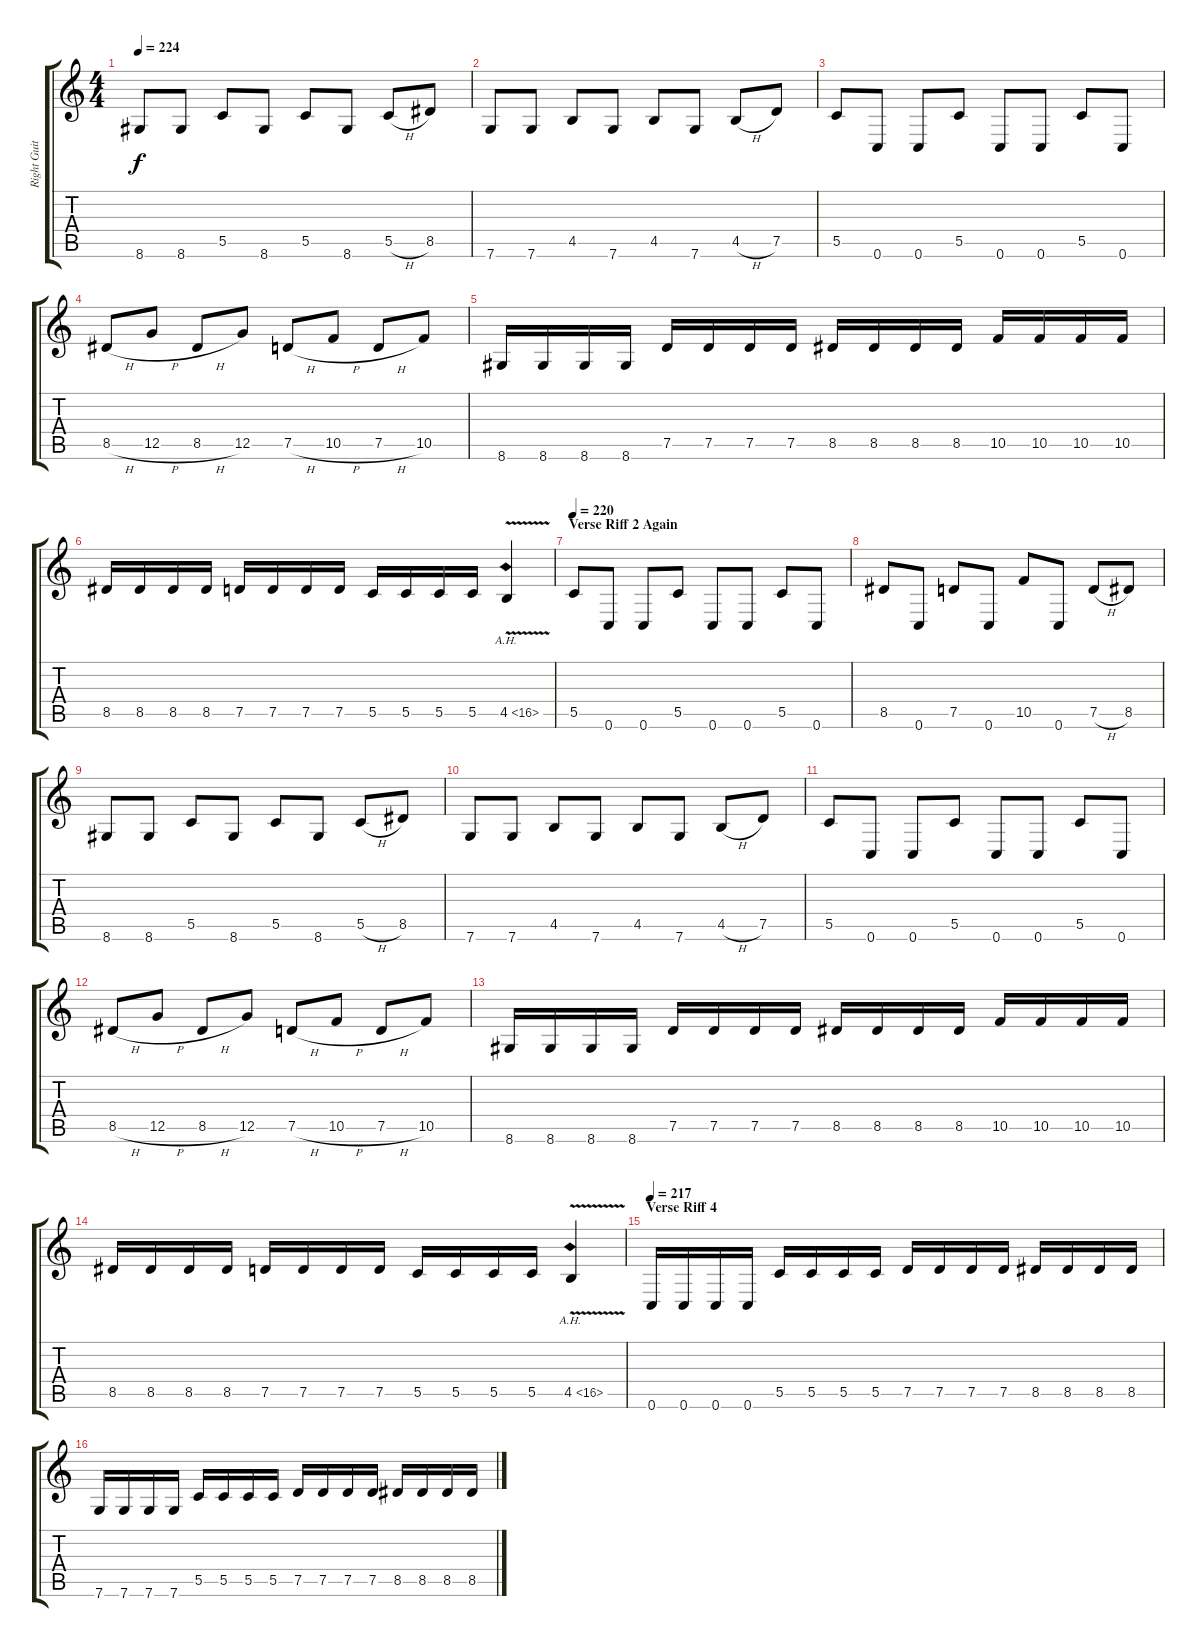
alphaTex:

\track ("Right Guitar" "Right Guit") {instrument distortionguitar}
\staff {score tabs}
\tuning (D4 A3 F3 C3 G2 C2) {hide}
\ts (4 4)
\tempo 224
\clef g2
\ks c
8.6.8{dy f} 8.6.8 5.5.8 8.6.8 5.5.8 8.6.8 5.5{h}.8 8.5.8 |
7.6.8 7.6.8 4.5.8 7.6.8 4.5.8 7.6.8 4.5{h}.8 7.5.8 |
5.5.8 0.6.8 0.6.8 5.5.8 0.6.8 0.6.8 5.5.8 0.6.8 |
8.5{h}.8 12.5{h}.8 8.5{h}.8 12.5.8 7.5{h}.8 10.5{h}.8 7.5{h}.8 10.5.8 |
8.6.16 8.6.16 8.6.16 8.6.16 7.5.16 7.5.16 7.5.16 7.5.16 8.5.16 8.5.16 8.5.16 8.5.16 10.5.16 10.5.16 10.5.16 10.5.16 |
8.5.16 8.5.16 8.5.16 8.5.16 7.5.16 7.5.16 7.5.16 7.5.16 5.5.16 5.5.16 5.5.16 5.5.16 4.5{ah 12 v}.4 |
\section ("" "Verse Riff 2 Again")
\tempo 220
5.5.8 0.6.8 0.6.8 5.5.8 0.6.8 0.6.8 5.5.8 0.6.8 |
8.5.8 0.6.8 7.5.8 0.6.8 10.5.8 0.6.8 7.5{h}.8 8.5.8 |
8.6.8 8.6.8 5.5.8 8.6.8 5.5.8 8.6.8 5.5{h}.8 8.5.8 |
7.6.8 7.6.8 4.5.8 7.6.8 4.5.8 7.6.8 4.5{h}.8 7.5.8 |
5.5.8 0.6.8 0.6.8 5.5.8 0.6.8 0.6.8 5.5.8 0.6.8 |
8.5{h}.8 12.5{h}.8 8.5{h}.8 12.5.8 7.5{h}.8 10.5{h}.8 7.5{h}.8 10.5.8 |
8.6.16 8.6.16 8.6.16 8.6.16 7.5.16 7.5.16 7.5.16 7.5.16 8.5.16 8.5.16 8.5.16 8.5.16 10.5.16 10.5.16 10.5.16 10.5.16 |
8.5.16 8.5.16 8.5.16 8.5.16 7.5.16 7.5.16 7.5.16 7.5.16 5.5.16 5.5.16 5.5.16 5.5.16 4.5{ah 12 v}.4 |
\section ("" "Verse Riff 4")
\tempo 217
0.6.16 0.6.16 0.6.16 0.6.16 5.5.16 5.5.16 5.5.16 5.5.16 7.5.16 7.5.16 7.5.16 7.5.16 8.5.16 8.5.16 8.5.16 8.5.16 |
7.6.16 7.6.16 7.6.16 7.6.16 5.5.16 5.5.16 5.5.16 5.5.16 7.5.16 7.5.16 7.5.16 7.5.16 8.5.16 8.5.16 8.5.16 8.5.16
